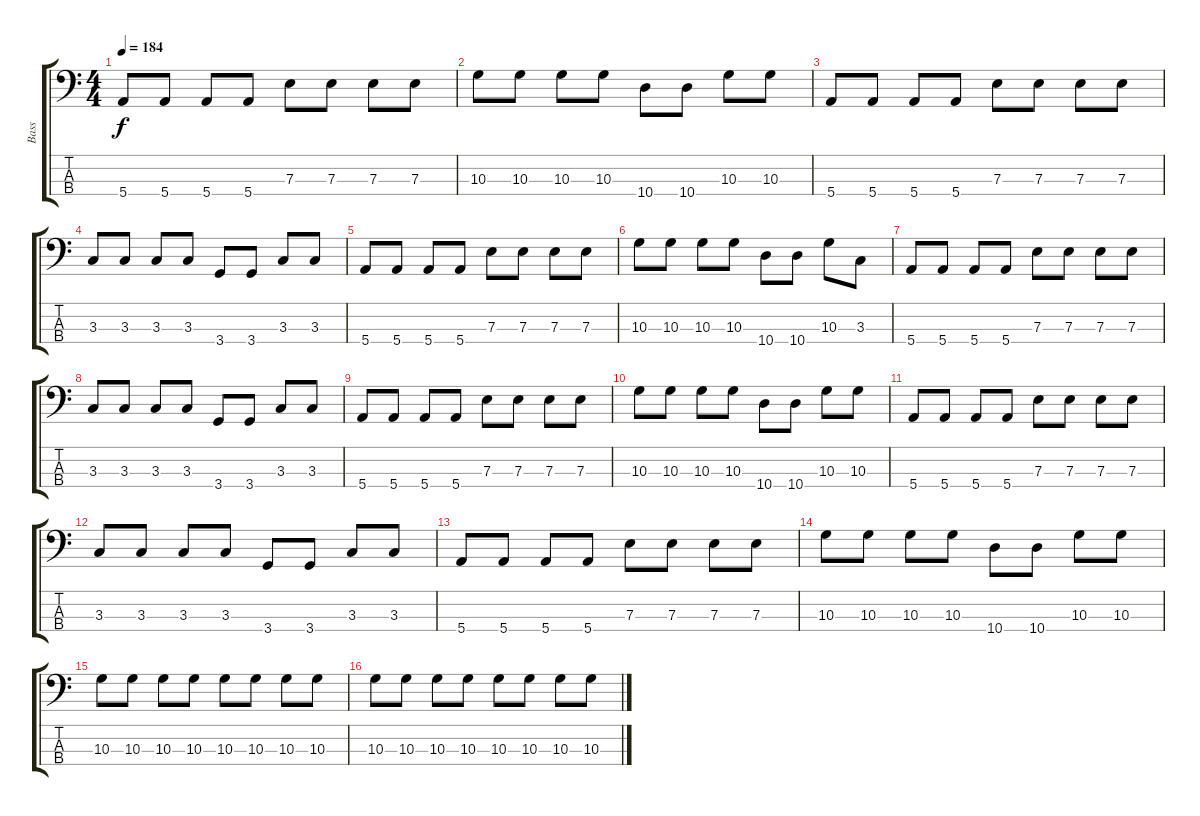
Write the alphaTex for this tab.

\track ("Bass" "Bass") {instrument electricbasspick}
\staff {score tabs}
\tuning (G2 D2 A1 E1) {hide}
\ts (4 4)
\tempo 184
\clef f4
\ks c
5.4.8{dy f} 5.4.8 5.4.8 5.4.8 7.3.8 7.3.8 7.3.8 7.3.8 |
10.3.8 10.3.8 10.3.8 10.3.8 10.4.8 10.4.8 10.3.8 10.3.8 |
5.4.8 5.4.8 5.4.8 5.4.8 7.3.8 7.3.8 7.3.8 7.3.8 |
3.3.8 3.3.8 3.3.8 3.3.8 3.4.8 3.4.8 3.3.8 3.3.8 |
5.4.8 5.4.8 5.4.8 5.4.8 7.3.8 7.3.8 7.3.8 7.3.8 |
10.3.8 10.3.8 10.3.8 10.3.8 10.4.8 10.4.8 10.3.8 3.3.8 |
5.4.8 5.4.8 5.4.8 5.4.8 7.3.8 7.3.8 7.3.8 7.3.8 |
3.3.8 3.3.8 3.3.8 3.3.8 3.4.8 3.4.8 3.3.8 3.3.8 |
5.4.8 5.4.8 5.4.8 5.4.8 7.3.8 7.3.8 7.3.8 7.3.8 |
10.3.8 10.3.8 10.3.8 10.3.8 10.4.8 10.4.8 10.3.8 10.3.8 |
5.4.8 5.4.8 5.4.8 5.4.8 7.3.8 7.3.8 7.3.8 7.3.8 |
3.3.8 3.3.8 3.3.8 3.3.8 3.4.8 3.4.8 3.3.8 3.3.8 |
5.4.8 5.4.8 5.4.8 5.4.8 7.3.8 7.3.8 7.3.8 7.3.8 |
10.3.8 10.3.8 10.3.8 10.3.8 10.4.8 10.4.8 10.3.8 10.3.8 |
10.3.8 10.3.8 10.3.8 10.3.8 10.3.8 10.3.8 10.3.8 10.3.8 |
10.3.8 10.3.8 10.3.8 10.3.8 10.3.8 10.3.8 10.3.8 10.3.8
